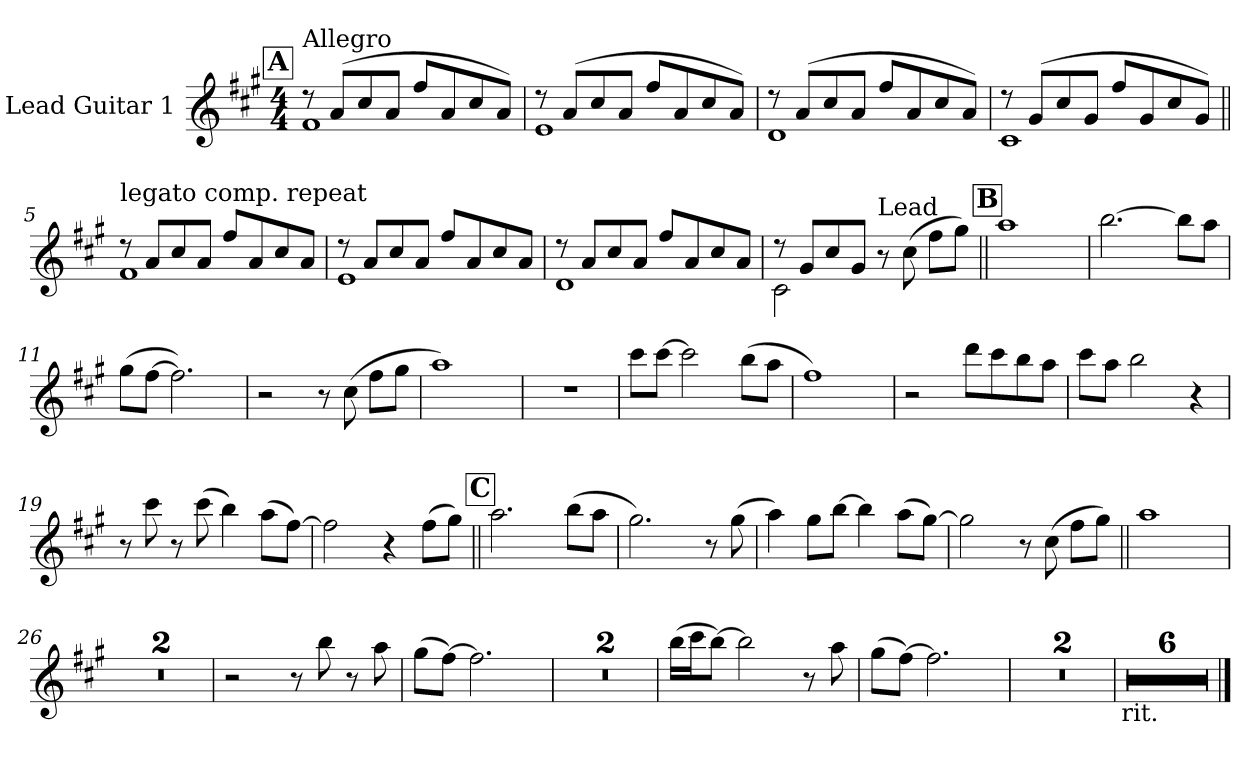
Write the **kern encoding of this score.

**kern
*part1
*staff1
*I"Lead Guitar 1
*I'Lead
*clefG2
*k[f#c#g#]
*A:
*M4/4
*MM120
!!LO:REH:place=s1:a:t=A
=1
*^
!LO:TX:a:t=Allegro	!
8r	1f#
(8a/L	.
8cc#/	.
8a/J	.
8ff#/L	.
8a/	.
8cc#/	.
8a/J)	.
=2	=2
8r	1e
(8a/L	.
8cc#/	.
8a/J	.
8ff#/L	.
8a/	.
8cc#/	.
8a/J)	.
=3	=3
8r	1d
(8a/L	.
8cc#/	.
8a/J	.
8ff#/L	.
8a/	.
8cc#/	.
8a/J)	.
!!LO:LB:g=z	!!
=4	=4
8r	1c#
(8g#/L	.
8cc#/	.
8g#/J	.
8ff#/L	.
8g#/	.
8cc#/	.
8g#/J)	.
=5||	=5||
!LO:TX:a:t=legato comp. repeat	!
8r	1f#
8a/L	.
8cc#/	.
8a/J	.
8ff#/L	.
8a/	.
8cc#/	.
8a/J	.
=6	=6
8r	1e
8a/L	.
8cc#/	.
8a/J	.
8ff#/L	.
8a/	.
8cc#/	.
8a/J	.
=7	=7
8r	1d
8a/L	.
8cc#/	.
8a/J	.
8ff#/L	.
8a/	.
8cc#/	.
8a/J	.
!!LO:LB:g=z	!!
=8	=8
8r	2c#\
8g#/L	.
8cc#/	.
8g#/J	.
!LO:TX:a:t=Lead	!
8r	2ryy
(8cc#\	.
8ff#\L	.
8gg#\J)	.
*v	*v
!!LO:REH:place=s1:a:t=B
=9||
1aa
=10
[2.bb\
8bb\L]
8aa\J
=11
(8gg#\L
[8ff#\J
2.ff#\])
!!LO:LB:g=z
=12
2r
8r
(8cc#\
8ff#\L
8gg#\J
=13
1aa)
=14
1r
=15
8ccc#\L
[8ccc#\J
2ccc#\]
(8bb\L
8aa\J
=16
1ff#)
=17
2r
8ddd\L
8ccc#\
8bb\
8aa\J
=18
8ccc#\L
8aa\J
2bb\
4r
=19
8r
8ccc#\
8r
(8ccc#\
4bb\)
(8aa\L
[8ff#\J)
!!LO:LB:g=z
=20
2ff#\]
4r
(8ff#\L
8gg#\J)
!!LO:REH:place=s1:a:t=C
=21||
2.aa\
(8bb\L
8aa\J
=22
2.gg#\)
8r
(8gg#\
=23
4aa\)
8gg#\L
[8bb\J
4bb\]
(8aa\L
[8gg#\J)
=24
2gg#\]
8r
(8cc#\
8ff#\L
8gg#\J)
!!LO:LB:g=z
=25||
1aa
=26
1r
=27
1r
=28
2r
8r
8bb\
8r
8aa\
!!LO:LB:g=z
=29
(8gg#\L
[8ff#\J)
2.ff#\]
=30
1r
=31
1r
=32
(16bb\LL
16ccc#\J
[8bb\J)
2bb\]
8r
8aa\
!!LO:LB:g=z
=33
(8gg#\L
[8ff#\J)
2.ff#\]
=34
1r
=35
1r
=36
!LO:TX:b:t=rit.
1r
=37
1r
=38
1r
=39
1r
=40
1r
=41
1r
==
*-
